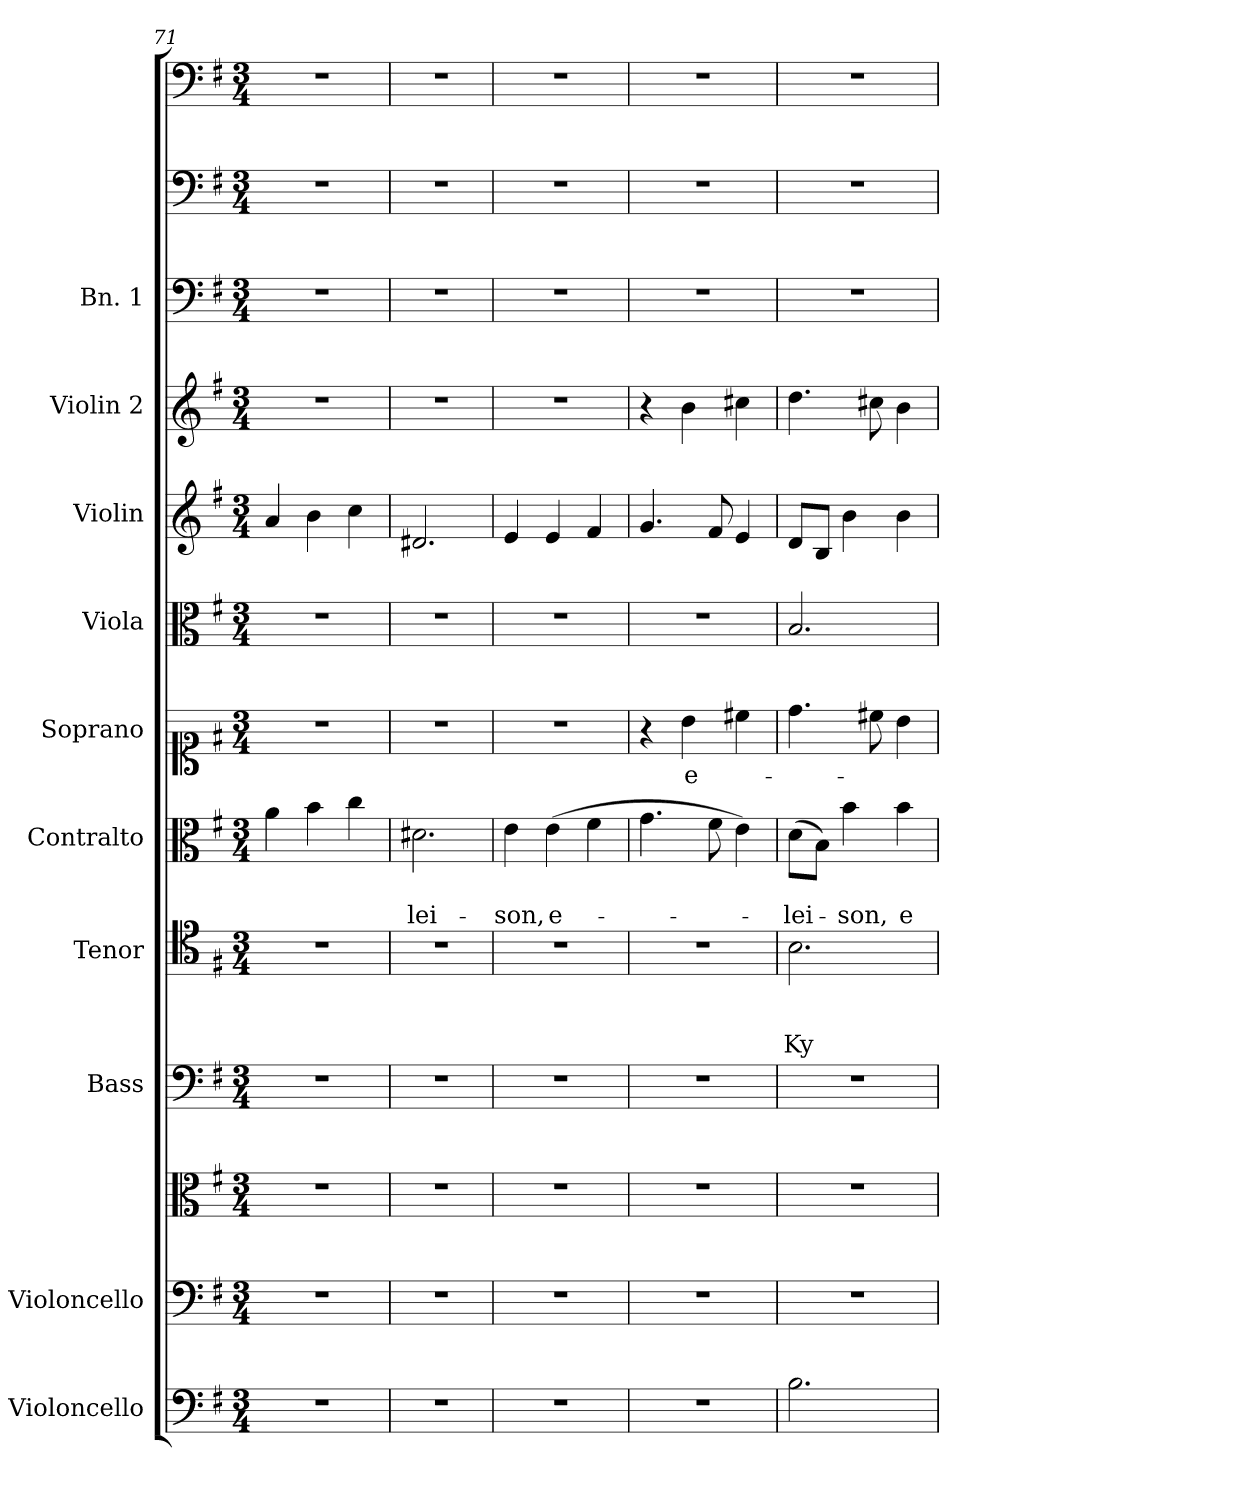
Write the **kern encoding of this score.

**kern	**kern	**kern	**kern	**kern	**text	**text	**text	**kern	**text	**text	**kern	**text	**kern	**kern	**kern	**kern	**kern	**kern
*part13	*part12	*part11	*part10	*part9	*part9	*part9	*part9	*part8	*part8	*part8	*part7	*part7	*part6	*part5	*part4	*part3	*part2	*part1
*staff13	*staff12	*staff11	*staff10	*staff9	*staff9	*staff9	*staff9	*staff8	*staff8	*staff8	*staff7	*staff7	*staff6	*staff5	*staff4	*staff3	*staff2	*staff1
*I"Violoncello	*I"Violoncello	*	*I"Bass	*I"Tenor	*	*	*	*I"Contralto	*	*	*I"Soprano	*	*I"Viola	*I"Violin	*I"Violin 2	*I"Bn. 1	*	*
*I'Cello.	*I'Cello.	*	*I'Bs.	*I'Ten.	*	*	*	*I'Alto	*	*	*I'Sop.	*	*I'Vla.	*I'Vln.	*I'Vln. 2	*I'Bn. 1	*	*
*clefF4	*clefF4	*clefC3	*clefF4	*clefC4	*	*	*	*clefC3	*	*	*clefC1	*	*clefC3	*clefG2	*clefG2	*clefF4	*clefF4	*clefF4
*	*	*	*	*ITrd7c12	*	*	*	*	*	*	*	*	*	*	*	*	*	*
*k[f#]	*k[f#]	*k[f#]	*k[f#]	*k[f#]	*	*	*	*k[f#]	*	*	*k[f#]	*	*k[f#]	*k[f#]	*k[f#]	*k[f#]	*k[f#]	*k[f#]
*G:	*G:	*G:	*G:	*G:	*	*	*	*G:	*	*	*G:	*	*G:	*G:	*G:	*G:	*G:	*G:
*M3/4	*M3/4	*M3/4	*M3/4	*M3/4	*	*	*	*M3/4	*	*	*M3/4	*	*M3/4	*M3/4	*M3/4	*M3/4	*M3/4	*M3/4
=71	=71	=71	=71	=71	=71	=71	=71	=71	=71	=71	=71	=71	=71	=71	=71	=71	=71	=71
!LO:N:vis=1	!LO:N:vis=1	!	!LO:N:vis=1	!LO:N:vis=1	!	!	!	!	!	!	!LO:N:vis=1	!	!	!	!LO:N:vis=1	!	!	!
2.r	2.r	2.r	2.r	2.r	.	.	.	4a\	.	.	2.r	.	2.r	4a/	2.r	2.r	2.r	2.r
.	.	.	.	.	.	.	.	4b\	.	.	.	.	.	4b\	.	.	.	.
.	.	.	.	.	.	.	.	4cc\	.	.	.	.	.	4cc\	.	.	.	.
=72	=72	=72	=72	=72	=72	=72	=72	=72	=72	=72	=72	=72	=72	=72	=72	=72	=72	=72
!LO:N:vis=1	!LO:N:vis=1	!	!LO:N:vis=1	!LO:N:vis=1	!	!	!	!	!	!LO:LY:b	!LO:N:vis=1	!	!	!	!LO:N:vis=1	!	!	!
2.r	2.r	2.r	2.r	2.r	.	.	.	2.d#X\	.	-lei-	2.r	.	2.r	2.d#X/	2.r	2.r	2.r	2.r
=73	=73	=73	=73	=73	=73	=73	=73	=73	=73	=73	=73	=73	=73	=73	=73	=73	=73	=73
!LO:N:vis=1	!LO:N:vis=1	!	!LO:N:vis=1	!LO:N:vis=1	!	!	!	!	!	!LO:LY:b	!LO:N:vis=1	!	!	!	!LO:N:vis=1	!	!	!
2.r	2.r	2.r	2.r	2.r	.	.	.	4e\	.	-son,	2.r	.	2.r	4e/	2.r	2.r	2.r	2.r
!	!	!	!	!	!	!	!	!	!	!LO:LY:b	!	!	!	!	!	!	!	!
.	.	.	.	.	.	.	.	(>4e\	.	e-	.	.	.	4e/	.	.	.	.
.	.	.	.	.	.	.	.	4f#\	.	.	.	.	.	4f#/	.	.	.	.
=74	=74	=74	=74	=74	=74	=74	=74	=74	=74	=74	=74	=74	=74	=74	=74	=74	=74	=74
!LO:N:vis=1	!LO:N:vis=1	!	!LO:N:vis=1	!LO:N:vis=1	!	!	!	!	!	!	!	!	!	!	!	!	!	!
2.r	2.r	2.r	2.r	2.r	.	.	.	4.g\	.	.	4r	.	2.r	4.g/	4r	2.r	2.r	2.r
!	!	!	!	!	!	!	!	!	!	!	!	!LO:LY:b	!	!	!	!	!	!
.	.	.	.	.	.	.	.	.	.	.	4b\	e-	.	.	4b\	.	.	.
.	.	.	.	.	.	.	.	8f#\	.	.	.	.	.	8f#/	.	.	.	.
.	.	.	.	.	.	.	.	4e\)	.	.	4cc#X\	.	.	4e/	4cc#X\	.	.	.
!!LO:PB:g=z
=75	=75	=75	=75	=75	=75	=75	=75	=75	=75	=75	=75	=75	=75	=75	=75	=75	=75	=75
!	!	!	!LO:N:vis=1	!	!	!	!LO:LY:b	!	!	!LO:LY:b	!	!	!	!	!	!	!	!
2.B\	2.r	2.r	2.r	2.BB\	.	.	Ky-	(>8d\L	.	-lei-	4.dd\	.	2.B/	8d/L	4.dd\	2.r	2.r	2.r
.	.	.	.	.	.	.	.	8B\J)	.	.	.	.	.	8B/J	.	.	.	.
!	!	!	!	!	!	!	!	!	!	!LO:LY:b	!	!	!	!	!	!	!	!
.	.	.	.	.	.	.	.	4b\	.	-son,	.	.	.	4b\	.	.	.	.
.	.	.	.	.	.	.	.	.	.	.	8cc#X\	.	.	.	8cc#X\	.	.	.
!	!	!	!	!	!	!	!	!	!	!LO:LY:b	!	!	!	!	!	!	!	!
.	.	.	.	.	.	.	.	4b\	.	e-	4b\	.	.	4b\	4b\	.	.	.
=	=	=	=	=	=	=	=	=	=	=	=	=	=	=	=	=	=	=
*-	*-	*-	*-	*-	*-	*-	*-	*-	*-	*-	*-	*-	*-	*-	*-	*-	*-	*-
